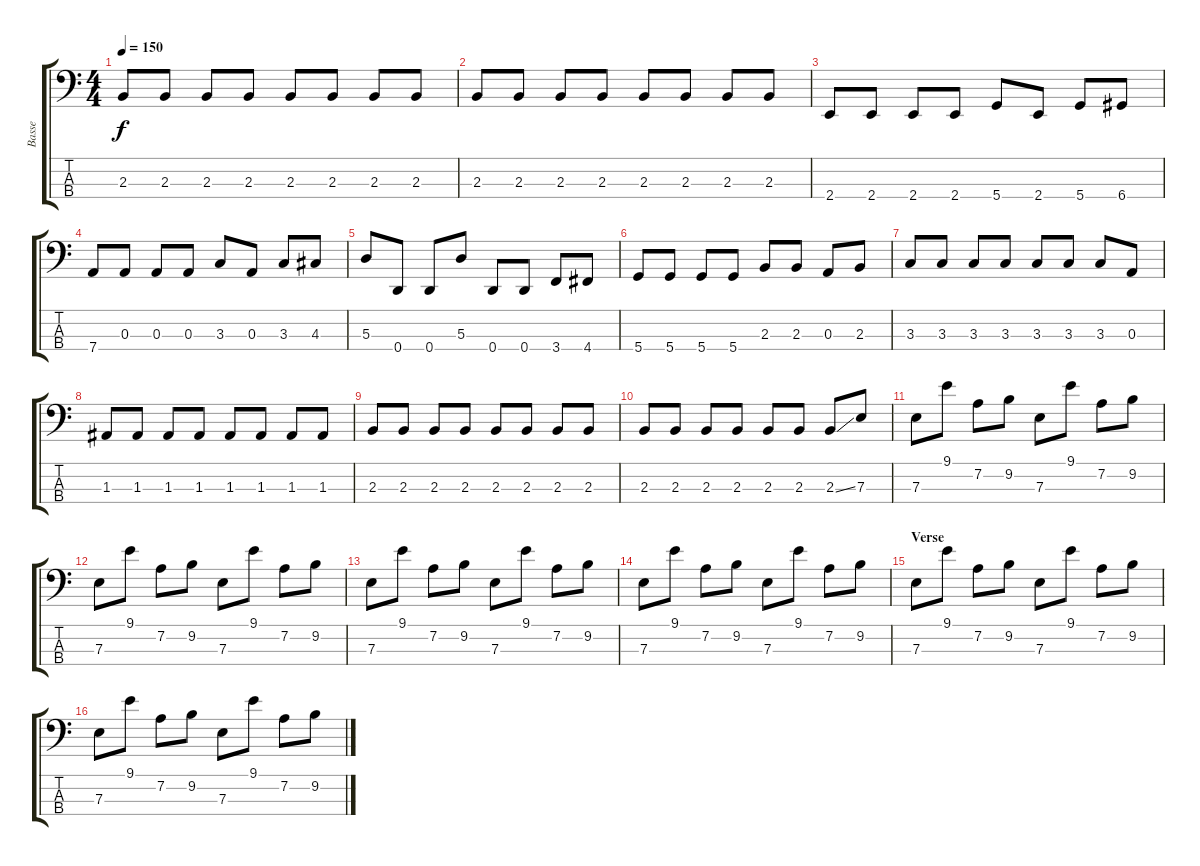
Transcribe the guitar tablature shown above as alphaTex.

\track ("Basse" "Basse") {instrument electricbassfinger}
\staff {score tabs}
\tuning (G2 D2 A1 D1) {hide}
\ts (4 4)
\tempo 150
\clef f4
\ks c
2.3.8{dy f} 2.3.8 2.3.8 2.3.8 2.3.8 2.3.8 2.3.8 2.3.8 |
2.3.8 2.3.8 2.3.8 2.3.8 2.3.8 2.3.8 2.3.8 2.3.8 |
2.4.8 2.4.8 2.4.8 2.4.8 5.4.8 2.4.8 5.4.8 6.4.8 |
7.4.8 0.3.8 0.3.8 0.3.8 3.3.8 0.3.8 3.3.8 4.3.8 |
5.3.8 0.4.8 0.4.8 5.3.8 0.4.8 0.4.8 3.4.8 4.4.8 |
5.4.8 5.4.8 5.4.8 5.4.8 2.3.8 2.3.8 0.3.8 2.3.8 |
3.3.8 3.3.8 3.3.8 3.3.8 3.3.8 3.3.8 3.3.8 0.3.8 |
1.3.8 1.3.8 1.3.8 1.3.8 1.3.8 1.3.8 1.3.8 1.3.8 |
2.3.8 2.3.8 2.3.8 2.3.8 2.3.8 2.3.8 2.3.8 2.3.8 |
2.3.8 2.3.8 2.3.8 2.3.8 2.3.8 2.3.8 2.3{ss}.8 7.3.8 |
7.3.8{instrument synthbass2} 9.1.8 7.2.8 9.2.8 7.3.8 9.1.8 7.2.8 9.2.8 |
7.3.8 9.1.8 7.2.8 9.2.8 7.3.8 9.1.8 7.2.8 9.2.8 |
7.3.8 9.1.8 7.2.8 9.2.8 7.3.8 9.1.8 7.2.8 9.2.8 |
7.3.8 9.1.8 7.2.8 9.2.8 7.3.8 9.1.8 7.2.8 9.2.8 |
\section ("" "Verse")
7.3.8 9.1.8 7.2.8 9.2.8 7.3.8 9.1.8 7.2.8 9.2.8 |
7.3.8 9.1.8 7.2.8 9.2.8 7.3.8 9.1.8 7.2.8 9.2.8
